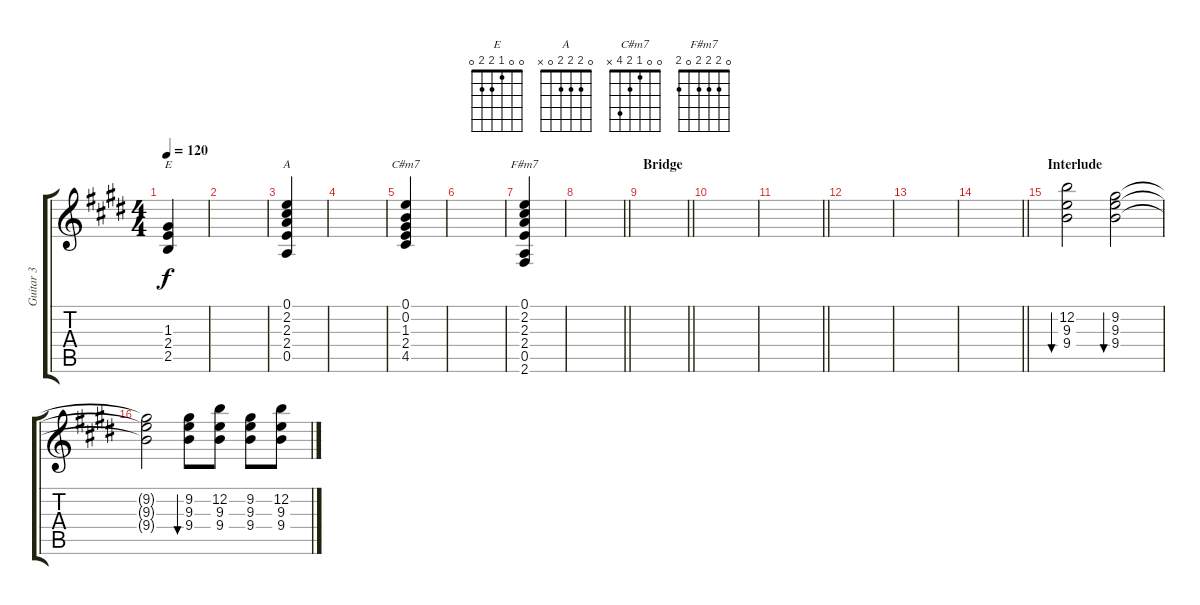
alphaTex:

\track ("Guitar 3" "Guitar 3") {instrument acousticguitarsteel}
\staff {score tabs}
\tuning (E4 B3 G3 D3 A2 E2) {hide}
\chord ("E" 0 0 1 2 2 0)
\chord ("A" 0 2 2 2 0 x)
\chord ("C#m7" 0 0 1 2 4 x)
\chord ("F#m7" 0 2 2 2 0 2)
\ts (4 4)
\tempo 120
\clef g2
\ks e
(1.3 2.4 2.5).4{ch "E" dy f} |
|
(0.1 2.2 2.3 2.4 0.5).4{ch "A"} |
|
(0.1 0.2 1.3 2.4 4.5).4{ch "C#m7"} |
|
(0.1 2.2 2.3 2.4 0.5 2.6).4{ch "F#m7"} |
\barLineRight lightlight
|
\section ("" "Bridge")
\barLineRight lightlight
|
|
\barLineRight lightlight
|
|
|
\barLineRight lightlight
|
\section ("" "Interlude")
(12.2 9.3 9.4).2{bu 480} (9.2 9.3 9.4).2{bu 480} |
(9.2{t} 9.3{t} 9.4{t}).2 (9.2 9.3 9.4).8{bu 480} (12.2 9.3 9.4).8 (9.2 9.3 9.4).8 (12.2 9.3 9.4).8
